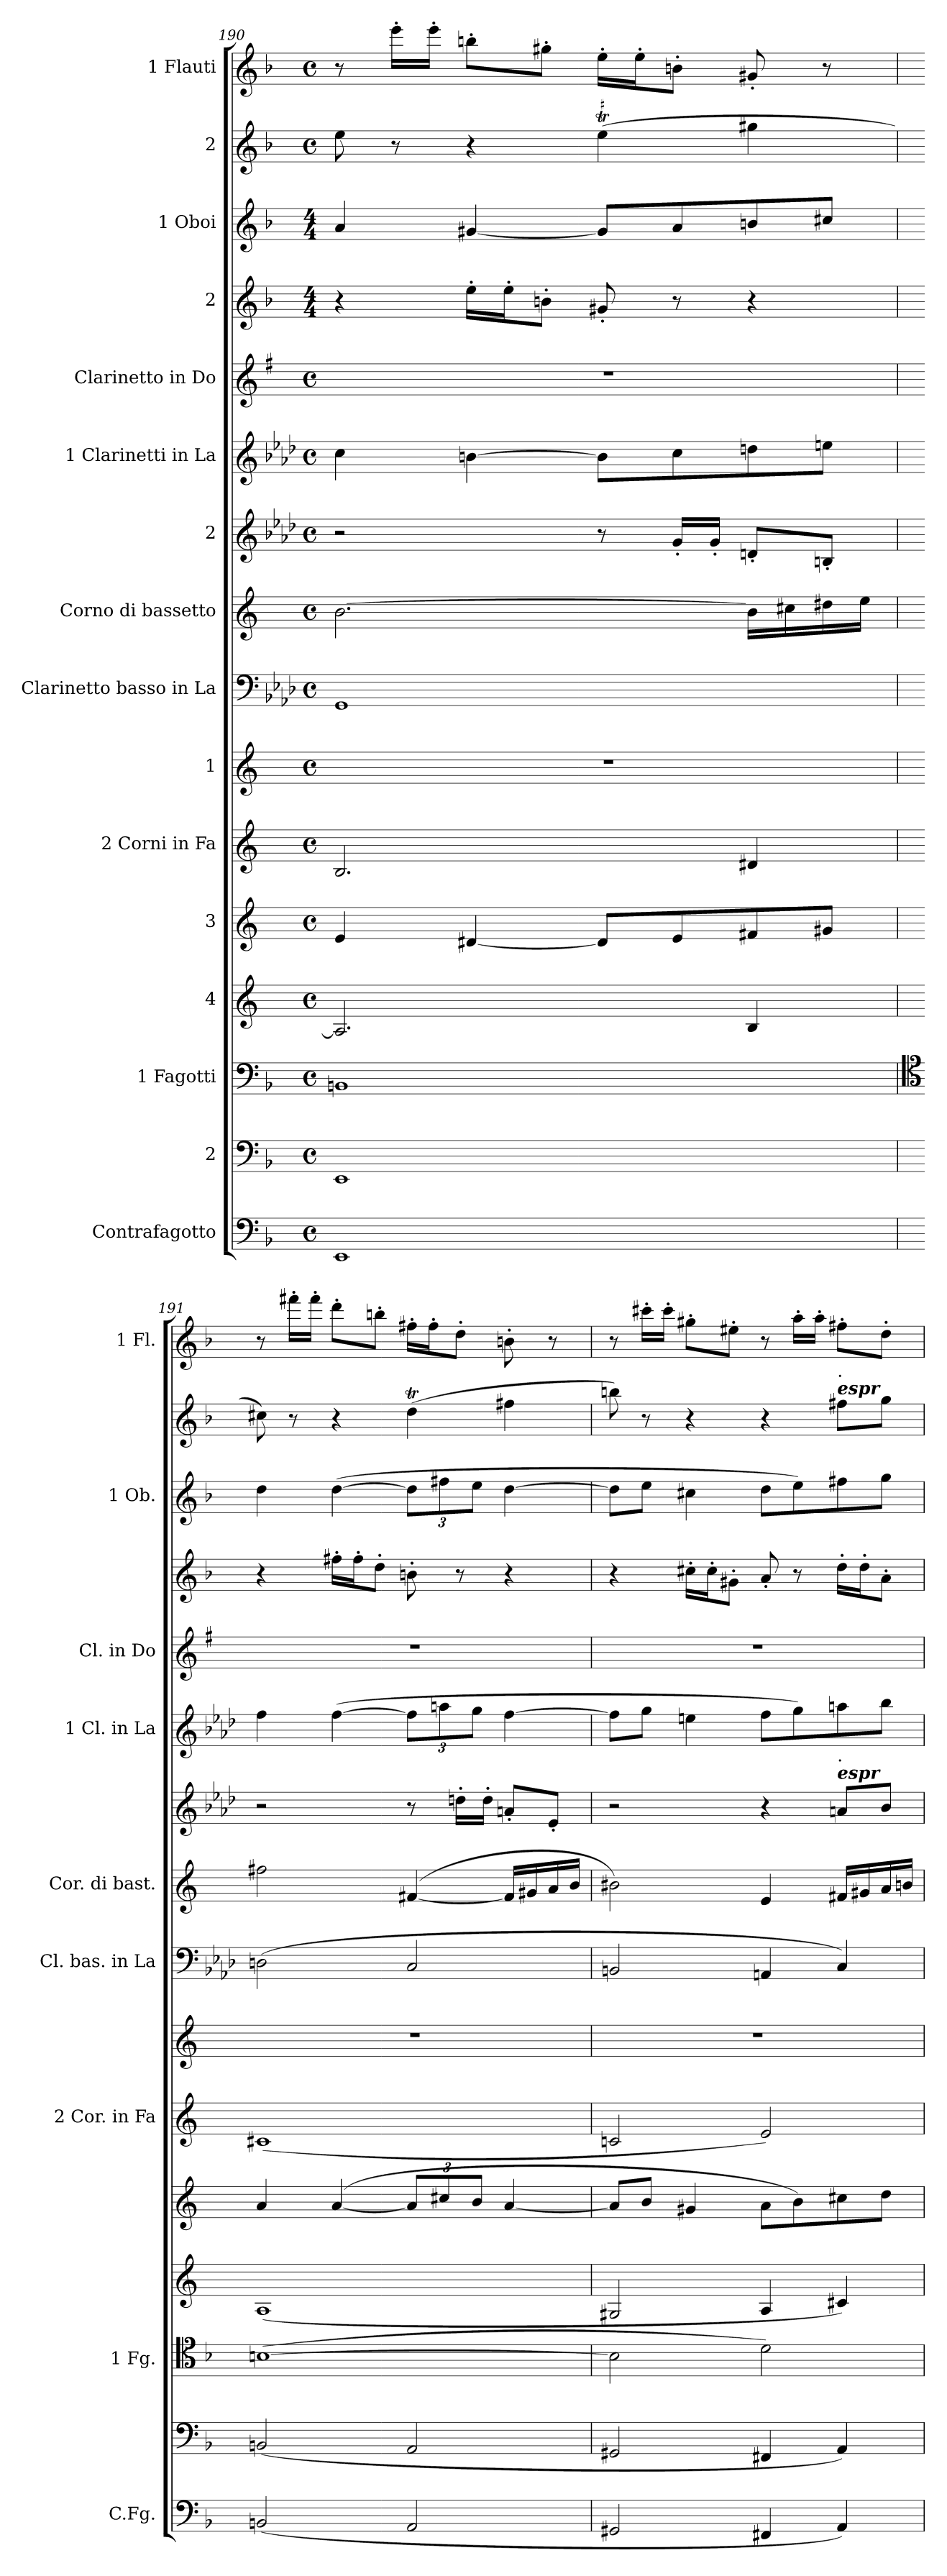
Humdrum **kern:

**kern	**kern	**kern	**kern	**kern	**kern	**kern	**kern	**kern	**kern	**kern	**kern	**kern	**kern	**kern	**kern
*part16	*part15	*part14	*part13	*part12	*part11	*part10	*part9	*part8	*part7	*part6	*part5	*part4	*part3	*part2	*part1
*staff16	*staff15	*staff14	*staff13	*staff12	*staff11	*staff10	*staff9	*staff8	*staff7	*staff6	*staff5	*staff4	*staff3	*staff2	*staff1
*I"Contrafagotto	*I"2	*I"1  Fagotti	*I"4	*I"3	*I"2  Corni in Fa	*I"1	*I"Clarinetto basso in La	*I"Corno di bassetto	*I"2	*I"1  Clarinetti in La	*I"Clarinetto in Do	*I"2	*I"1  Oboi	*I"2	*I"1  Flauti
*I'C.Fg.	*	*I'1  Fg.	*	*	*I'2  Cor. in Fa	*	*I'Cl. bas. in La	*I'Cor. di bast.	*	*I'1  Cl. in La	*I'Cl. in Do	*	*I'1  Ob.	*	*I'1  Fl.
*clefF4	*clefF4	*clefF4	*clefG2	*clefG2	*clefG2	*clefG2	*clefF4	*clefG2	*clefG2	*clefG2	*clefG2	*clefG2	*clefG2	*clefG2	*clefG2
*ITrd7c12	*	*	*ITrd4c7	*ITrd4c7	*ITrd4c7	*ITrd4c7	*ITrd2c3	*ITrd4c7	*ITrd2c3	*ITrd2c3	*ITrd1c2	*	*	*	*
*k[b-]	*k[b-]	*k[b-]	*k[b-]	*k[b-]	*k[b-]	*k[b-]	*k[b-]	*k[b-]	*k[b-]	*k[b-]	*k[b-]	*k[b-]	*k[b-]	*k[b-]	*k[b-]
*M4/4	*M4/4	*M4/4	*M4/4	*M4/4	*M4/4	*M4/4	*M4/4	*M4/4	*M4/4	*M4/4	*M4/4	*M4/4	*M4/4	*M4/4	*M4/4
*met(c)	*met(c)	*met(c)	*met(c)	*met(c)	*met(c)	*met(c)	*met(c)	*met(c)	*met(c)	*met(c)	*met(c)	*	*	*met(c)	*met(c)
=190	=190	=190	=190	=190	=190	=190	=190	=190	=190	=190	=190	=190	=190	=190	=190
1EEE	1EE	1BBn	2.D/]	4A/	2.E/	1r	1EE	[2.e\	2r	4a\	1r	4r	4a/	8ee\	8r
.	.	.	.	.	.	.	.	.	.	.	.	.	.	8r	16eee'\LL
.	.	.	.	.	.	.	.	.	.	.	.	.	.	.	16eee'\JJ
.	.	.	.	[4G#X/	.	.	.	.	.	[4g#X\	.	16ee'\LL	[4g#X/	4r	8bbn'\L
.	.	.	.	.	.	.	.	.	.	.	.	16ee'\J	.	.	.
.	.	.	.	.	.	.	.	.	.	.	.	8bn'\J	.	.	8gg#X'\J
!	!	!	!	!	!	!	!	!	!	!	!	!	!	!LO:TR:acc=#	!
.	.	.	.	8G#/L]	.	.	.	.	8r	8g#\L]	.	8g#X'/	8g#/L]	(4eeT\	16ee'\LL
.	.	.	.	.	.	.	.	.	.	.	.	.	.	.	16ee'\J
.	.	.	.	8A/	.	.	.	.	16e'/LL	8a\	.	8r	8a/	.	8bn'\J
.	.	.	.	.	.	.	.	.	16e'/JJ	.	.	.	.	.	.
.	.	.	4E/	8Bn/	4G#X/	.	.	16e\LL]	8Bn'/L	8bn\	.	4r	8bn/	4gg#X\	8g#X'/
.	.	.	.	.	.	.	.	16f#X\	.	.	.	.	.	.	.
.	.	.	.	8c#X/J	.	.	.	16g#X\	8G#X'/J	8cc#X\J	.	.	8cc#X/J	.	8r
.	.	.	.	.	.	.	.	16a\JJ	.	.	.	.	.	.	.
!!LO:PB:g=z
=191	=191	=191	=191	=191	=191	=191	=191	=191	=191	=191	=191	=191	=191	=191	=191
*	*	*clefC4	*	*	*	*	*	*	*	*	*	*	*	*	*
(2BBBn/	(2BBn/	([1Bn	(1D	4d/	(1F#X	1r	(2BBn\	2bn\	2r	4dd\	1r	4r	4dd\	8cc#X\)	8r
.	.	.	.	.	.	.	.	.	.	.	.	.	.	8r	16fff#X'\LL
.	.	.	.	.	.	.	.	.	.	.	.	.	.	.	16fff#'\JJ
.	.	.	.	([4d/	.	.	.	.	.	([4dd\	.	16ff#X'\LL	([4dd\	4r	8ddd'\L
.	.	.	.	.	.	.	.	.	.	.	.	16ff#'\J	.	.	.
.	.	.	.	.	.	.	.	.	.	.	.	8dd'\J	.	.	8bbn'\J
*	*	*	*	*Xbrackettup	*	*	*	*	*	*Xbrackettup	*	*	*Xbrackettup	*	*
2AAA/	2AA/	.	.	12d/L]	.	.	2AA/	([4Bn/	8r	12dd\L]	.	8bn'\	12dd\L]	(4ddT\	16ff#X'\LL
.	.	.	.	.	.	.	.	.	.	.	.	.	.	.	16ff#'\J
.	.	.	.	12f#X/	.	.	.	.	.	12ff#X\	.	.	12ff#X\	.	.
.	.	.	.	.	.	.	.	.	16bn'\LL	.	.	8r	.	.	8dd'\J
.	.	.	.	12e/J	.	.	.	.	.	12ee\J	.	.	12ee\J	.	.
.	.	.	.	.	.	.	.	.	16b'\JJ	.	.	.	.	.	.
.	.	.	.	[4d/	.	.	.	16B/LL]	8f#X'/L	[4dd\	.	4r	[4dd\	4ff#X\	8bn'\
.	.	.	.	.	.	.	.	16c#X/	.	.	.	.	.	.	.
.	.	.	.	.	.	.	.	16d/	8c'/J	.	.	.	.	.	8r
.	.	.	.	.	.	.	.	16e/JJ	.	.	.	.	.	.	.
=192	=192	=192	=192	=192	=192	=192	=192	=192	=192	=192	=192	=192	=192	=192	=192
2GGG#X/	2GG#X/	2B\]	2C#X/	8d/L]	2Fn/	1r	2GG#X/	2e#X\)	2r	8dd\L]	1r	4r	8dd\L]	8bbn\)	8r
.	.	.	.	8e/J	.	.	.	.	.	8ee\J	.	.	8ee\J	8r	16ccc#X'\LL
.	.	.	.	.	.	.	.	.	.	.	.	.	.	.	16ccc#'\JJ
.	.	.	.	4c#X/	.	.	.	.	.	4cc#X\	.	16cc#X'\LL	4cc#X\	4r	8gg#X'\L
.	.	.	.	.	.	.	.	.	.	.	.	16cc#'\J	.	.	.
.	.	.	.	.	.	.	.	.	.	.	.	8g#X'\J	.	.	8ee#X'\J
4FFF#X/	4FF#X/	2d\)	4D/	8d\L	2A/)	.	4FF#X/	4A/	4r	8dd\L	.	8a'/	8dd\L	4r	8r
.	.	.	.	8e\)	.	.	.	.	.	8ee\)	.	8r	8ee\)	.	16aa'\LL
.	.	.	.	.	.	.	.	.	.	.	.	.	.	.	16aa'\JJ
!	!	!	!	!	!	!	!	!	!	!	!	!	!	!LO:TX:a:Bi:t=espr	!
!	!	!	!	!	!	!	!	!	!	!	!	!	!	!LO:TX:a:t=.	!
!	!	!	!	!	!	!	!	!	!LO:TX:a:Bi:t=espr	!	!	!	!	!	!
!	!	!	!	!	!	!	!	!	!LO:TX:a:t=.	!	!	!	!	!	!
4AAA/)	4AA/)	.	4F#X/)	8f#X\	.	.	4AA/)	16Bn/LL	8f#X/L	8ff#X\	.	16dd'\LL	8ff#X\	8ff#X\L	8ff#X'\L
.	.	.	.	.	.	.	.	16c#X/	.	.	.	16dd'\J	.	.	.
.	.	.	.	8g\J	.	.	.	16d/	8g/J	8gg\J	.	8a'\J	8gg\J	8gg\J	8dd'\J
.	.	.	.	.	.	.	.	16en/JJ	.	.	.	.	.	.	.
=	=	=	=	=	=	=	=	=	=	=	=	=	=	=	=
*-	*-	*-	*-	*-	*-	*-	*-	*-	*-	*-	*-	*-	*-	*-	*-
